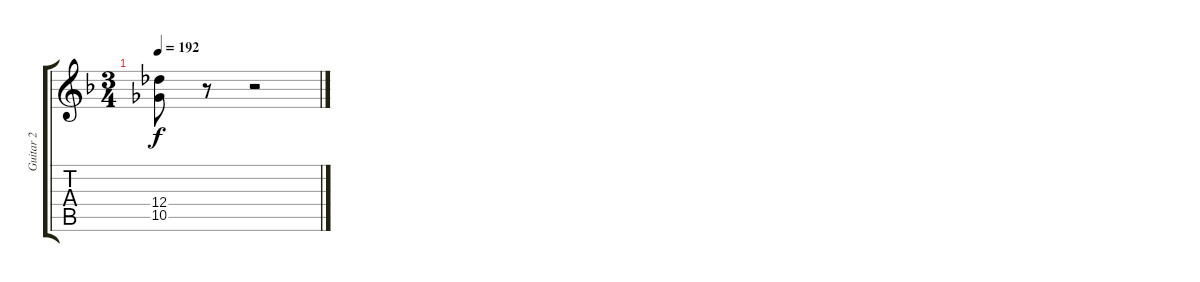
\track ("Guitar 2" "Guitar 2") {instrument overdrivenguitar}
\staff {score tabs}
\tuning (Eb4 Bb3 Gb3 Db3 Ab2 Eb2) {hide}
\ts (3 4)
\tempo 192
\clef g2
\ks f
(12.4 10.5).8{dy f} r.8 r.2
